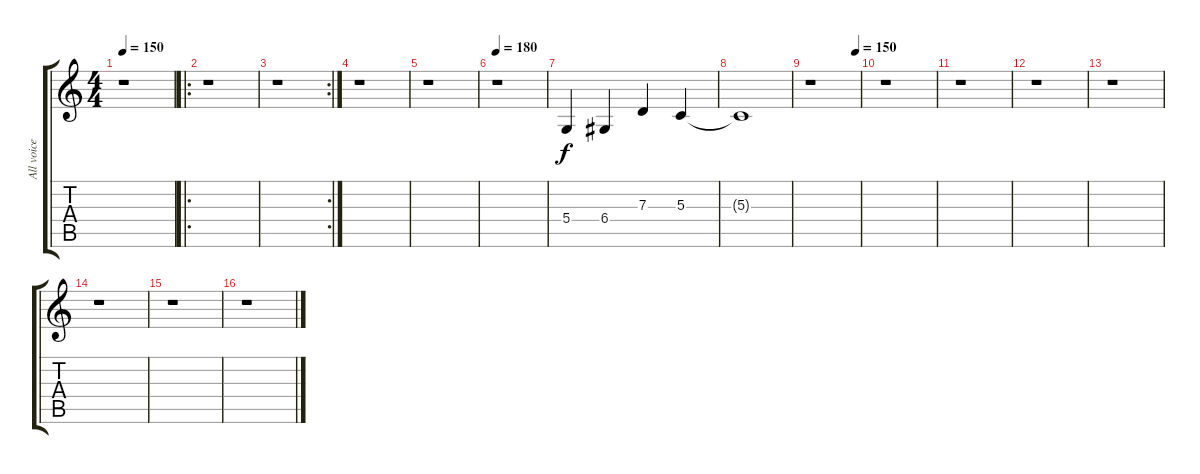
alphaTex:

\track ("All voice" "All voice") {instrument choiraahs}
\staff {score tabs}
\tuning (E4 B3 G3 D3 A2 E2) {hide}
\ts (4 4)
\tempo 150
\clef g2
\ks c
r.1{dy f} |
\ro
r.1 |
\rc 2
r.1 |
r.1 |
r.1 |
\tempo 180
r.1 |
5.4.4 6.4.4 7.3.4 5.3.4 |
5.3{t}.1 |
\tempo (150 0.9166666666666666)
r.1 |
r.1 |
r.1 |
r.1 |
r.1 |
r.1 |
r.1 |
r.1
